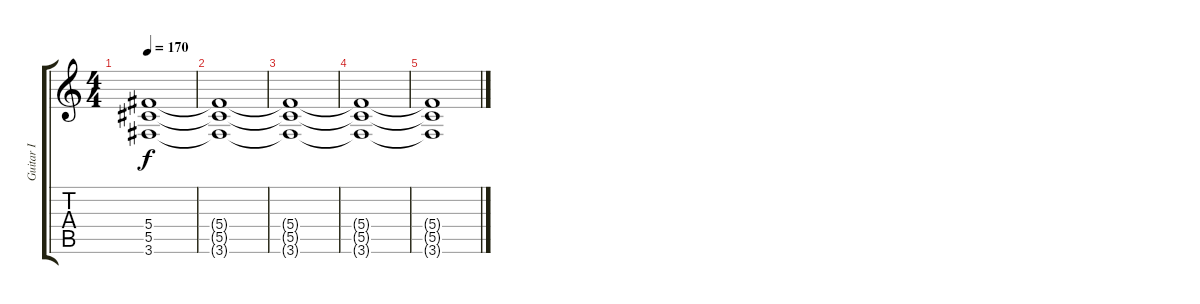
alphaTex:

\track ("Guitar I" "Guitar I") {instrument distortionguitar}
\staff {score tabs}
\tuning (Eb4 Bb3 Gb3 Db3 Ab2 Eb2) {hide}
\ts (4 4)
\tempo 170
\clef g2
\ks c
(5.4{t} 5.5{t} 3.6{t}).1{dy f} |
(5.4{t} 5.5{t} 3.6{t}).1 |
(5.4{t} 5.5{t} 3.6{t}).1 |
(5.4{t} 5.5{t} 3.6{t}).1 |
(5.4{t} 5.5{t} 3.6{t}).1
